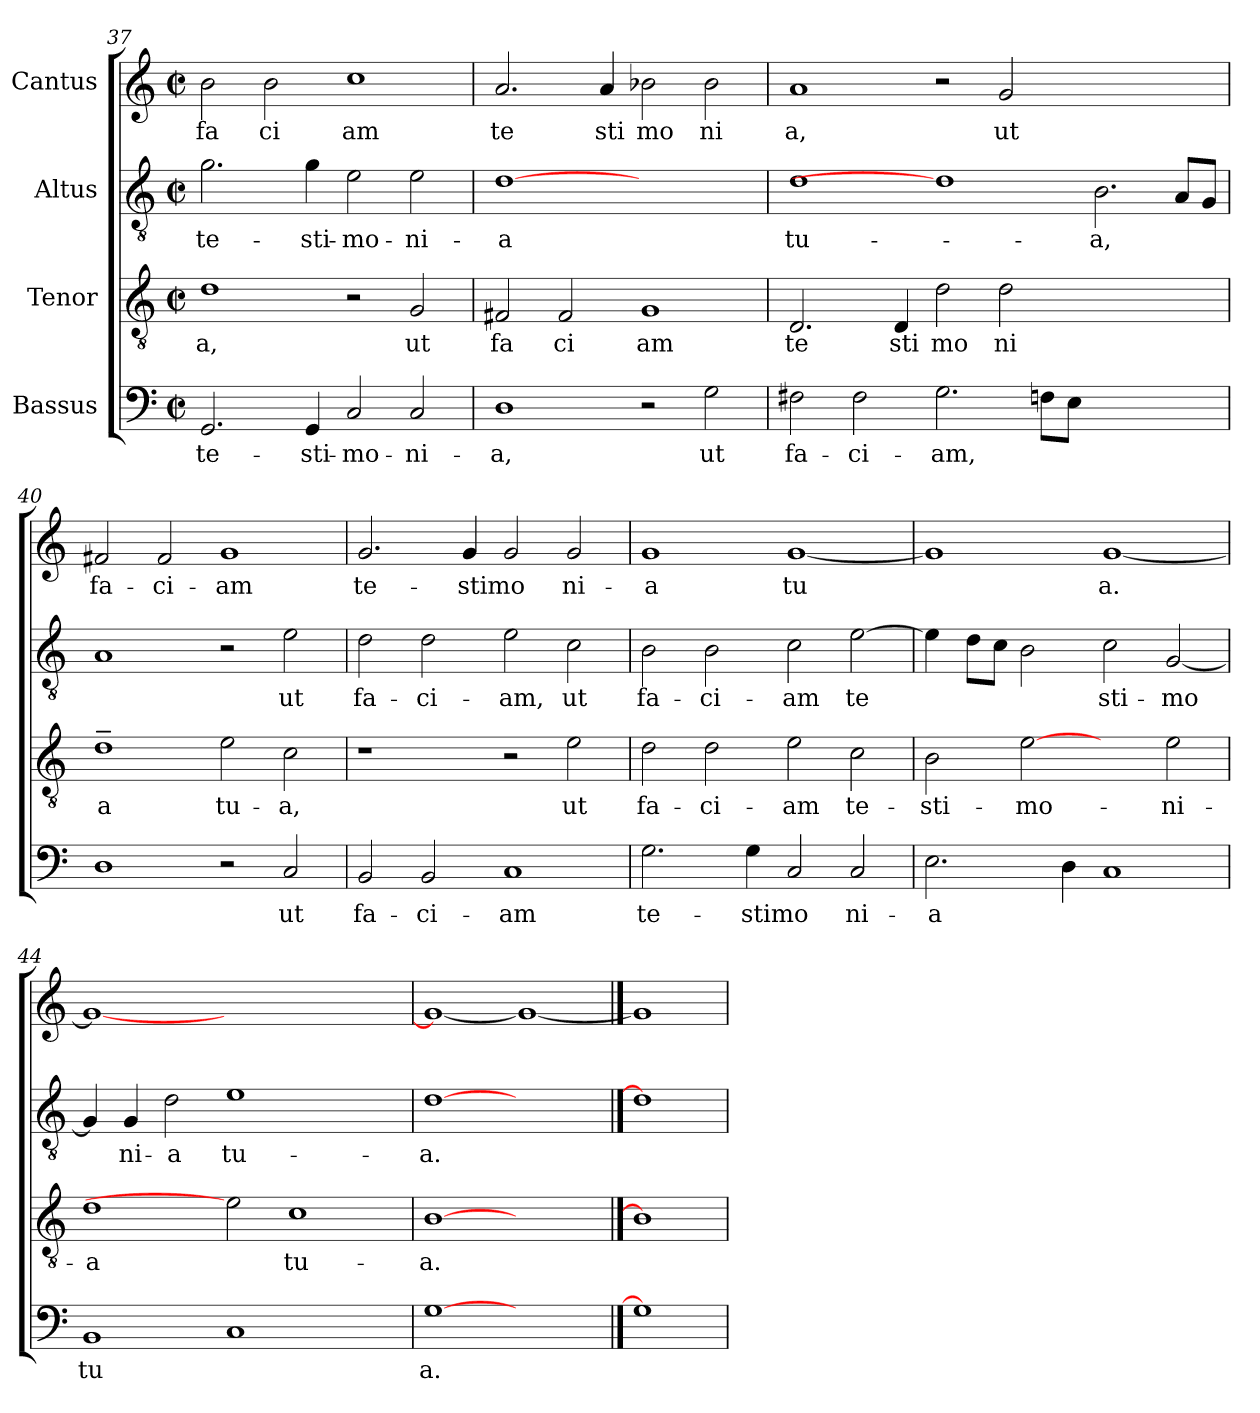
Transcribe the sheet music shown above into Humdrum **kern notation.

**kern	**text	**kern	**text	**kern	**text	**kern	**text
*part4	*part4	*part3	*part3	*part2	*part2	*part1	*part1
*staff4	*staff4	*staff3	*staff3	*staff2	*staff2	*staff1	*staff1
*I"Bassus	*	*I"Tenor	*	*I"Altus	*	*I"Cantus	*
*clefF4	*	*clefGv2	*	*clefGv2	*	*clefG2	*
*k[]	*	*k[]	*	*k[]	*	*k[]	*
*C:	*	*C:	*	*C:	*	*C:	*
*M2/2	*	*M2/2	*	*M2/2	*	*M2/2	*
*met(c|)	*	*met(c|)	*	*met(c|)	*	*met(c|)	*
=37	=37	=37	=37	=37	=37	=37	=37
!	!LO:LY:b:cj	!	!LO:LY:b:cj	!	!LO:LY:b:cj	!	!LO:LY:b:cj
2.GG/	te-	1d	a,	2.g\	te-	2b\	fa
!	!	!	!	!	!	!	!LO:LY:b:cj
.	.	.	.	.	.	2b\	ci
!	!LO:LY:b:cj	!	!	!	!LO:LY:b:cj	!	!
4GG/	-sti-	.	.	4g\	-sti-	.	.
!	!LO:LY:b:cj	!	!	!	!LO:LY:b:cj	!	!LO:LY:b:cj
2C/	-mo-	2r	.	2e\	-mo-	1cc	am
!	!LO:LY:b:cj	!	!LO:LY:b:cj	!	!LO:LY:b:cj	!	!
2C/	-ni-	2G/	ut	2e\	-ni-	.	.
=38	=38	=38	=38	=38	=38	=38	=38
!	!LO:LY:b:cj	!	!LO:LY:b:cj	!	!LO:LY:b:cj	!	!LO:LY:b:cj
1D	-a,	2F#X/	fa	[1d	-a	2.a/	te
!	!	!	!LO:LY:b:cj	!	!	!	!
.	.	2F#/	ci	.	.	.	.
!	!	!	!	!	!	!	!LO:LY:b:cj
.	.	.	.	.	.	4a/	sti
!	!	!	!LO:LY:b:cj	!	!	!	!LO:LY:b:cj
2r	.	1G	am	1ryy	.	2b-X\	mo
!	!LO:LY:b:cj	!	!	!	!	!	!LO:LY:b:cj
2G\	ut	.	.	.	.	2b-\	ni
=39	=39	=39	=39	=39	=39	=39	=39
!	!LO:LY:b:cj	!	!LO:LY:b:cj	!	!LO:LY:b:cj	!	!LO:LY:b:cj
2F#X\	fa-	2.D/	te	1d	tu-	1a	a,
!	!LO:LY:b:cj	!	!	!	!	!	!
2F#\	-ci-	.	.	.	.	.	.
!	!	!	!LO:LY:b:cj	!	!	!	!
.	.	4D/	sti	.	.	.	.
!	!LO:LY:b:cj	!	!LO:LY:b:cj	!	!	!	!
2.G\	-am,	2d\	mo	1d]	.	2r	.
!	!	!	!LO:LY:b:cj	!	!	!	!LO:LY:b:cj
.	.	2d\	ni	.	.	2g/	ut
!	!LO:LY:b:cj	!	!	!	!	!	!
8Fn\L	.	.	.	.	.	.	.
!	!LO:LY:b:cj	!	!	!	!	!	!
8E\J	.	.	.	.	.	.	.
!	!	!	!	!	!LO:LY:b:cj	!	!
1ryy	.	1ryy	.	2.B\	-a,	1ryy	.
!	!	!	!	!	!LO:LY:b:cj	!	!
.	.	.	.	8A/L	.	.	.
!	!	!	!	!	!LO:LY:b:cj	!	!
.	.	.	.	8G/J	.	.	.
!!LO:PB:g=z
=40	=40	=40	=40	=40	=40	=40	=40
!	!LO:LY:b:cj	!	!LO:LY:b:cj	!	!LO:LY:b:cj	!	!LO:LY:b:cj
1D	.	1d~>	a	1A	.	2f#X/	fa-
!	!	!	!	!	!	!	!LO:LY:b:cj
.	.	.	.	.	.	2f#/	-ci-
!	!	!	!LO:LY:b:cj	!	!	!	!LO:LY:b:cj
2r	.	2e\	tu-	2r	.	1g	-am
!	!LO:LY:b:cj	!	!LO:LY:b:cj	!	!LO:LY:b:cj	!	!
2C/	ut	2c\	-a,	2e\	ut	.	.
=41	=41	=41	=41	=41	=41	=41	=41
!	!LO:LY:b:cj	!	!	!	!LO:LY:b:cj	!	!LO:LY:b:cj
2BB/	fa-	1r	.	2d\	fa-	2.g/	te-
!	!LO:LY:b:cj	!	!	!	!LO:LY:b:cj	!	!
2BB/	-ci-	.	.	2d\	-ci-	.	.
!	!	!	!	!	!	!	!LO:LY:b:cj
.	.	.	.	.	.	4g/	-stimo-
!	!LO:LY:b:cj	!	!	!	!LO:LY:b:cj	!	!LO:LY:b:cj
1C	-am	2r	.	2e\	-am,	2g/	--
!	!	!	!LO:LY:b:cj	!	!LO:LY:b:cj	!	!LO:LY:b:cj
.	.	2e\	ut	2c\	ut	2g/	-ni-
=42	=42	=42	=42	=42	=42	=42	=42
!	!LO:LY:b:cj	!	!LO:LY:b:cj	!	!LO:LY:b:cj	!	!LO:LY:b:cj
2.G\	te-	2d\	fa-	2B\	fa-	1g	-a
!	!	!	!LO:LY:b:cj	!	!LO:LY:b:cj	!	!
.	.	2d\	-ci-	2B\	-ci-	.	.
!	!LO:LY:b:cj	!	!	!	!	!	!
4G\	-stimo-	.	.	.	.	.	.
!	!LO:LY:b:cj	!	!LO:LY:b:cj	!	!LO:LY:b:cj	!	!LO:LY:b:cj
2C/	--	2e\	-am	2c\	-am	[<1g	tu-
!	!LO:LY:b:cj	!	!LO:LY:b:cj	!	!LO:LY:b:cj	!	!
2C/	-ni-	2c\	te-	[>2e\	te-	.	.
=43	=43	=43	=43	=43	=43	=43	=43
!	!LO:LY:b:cj	!	!LO:LY:b:cj	!	!LO:LY:b:cj	!	!LO:LY:b:cj
2.E\	-a	2B\	-sti-	4e\]	--	1g]	--
!	!	!	!	!	!LO:LY:b:cj	!	!
.	.	.	.	8d\L	--	.	.
!	!	!	!	!	!LO:LY:b:cj	!	!
.	.	.	.	8c\J	--	.	.
!	!	!	!LO:LY:b:cj	!	!LO:LY:b:cj	!	!
.	.	[2e	-mo-	2B\	--	.	.
!	!LO:LY:b:cj	!	!	!	!	!	!
4D\	.	.	.	.	.	.	.
!	!LO:LY:b:cj	!	!	!	!LO:LY:b:cj	!	!LO:LY:b:cj
1C	.	2ryy	.	2c\	-sti-	[<1g	-a.
!	!	!	!LO:LY:b:cj	!	!LO:LY:b:cj	!	!
.	.	2e\	-ni-	[<2G/	-mo-	.	.
=44	=44	=44	=44	=44	=44	=44	=44
!	!LO:LY:b:cj	!	!LO:LY:b:cj	!	!LO:LY:b:cj	!	!LO:LY:b:cj
1BB	tu-	1d	-a	4G/]	--	1g_<	.
!	!	!	!	!	!LO:LY:b:cj	!	!
.	.	.	.	4G/	-ni-	.	.
!	!	!	!	!	!LO:LY:b:cj	!	!
.	.	.	.	2d\	-a	.	.
!	!LO:LY:b:cj	!	!	!	!LO:LY:b:cj	!	!
1C	--	2e]	.	1e	tu-	1.ryy	.
!	!	!	!LO:LY:b:cj	!	!	!	!
.	.	1c	tu-	.	.	.	.
2ryy	.	.	.	2ryy	.	.	.
=45	=45	=45	=45	=45	=45	=45	=45
!	!LO:LY:b:cj	!	!LO:LY:b:cj	!	!LO:LY:b:cj	!	!LO:LY:b:cj
[1G	-a.	[1B	-a.	[1d	-a.	1g_	.
1ryy	.	1ryy	.	1ryy	.	1g_	.
==46	==46	==46	==46	==46	==46	==46	==46
1G]	.	1B]	.	1d]	.	1g]	.
=	=	=	=	=	=	=	=
*-	*-	*-	*-	*-	*-	*-	*-
